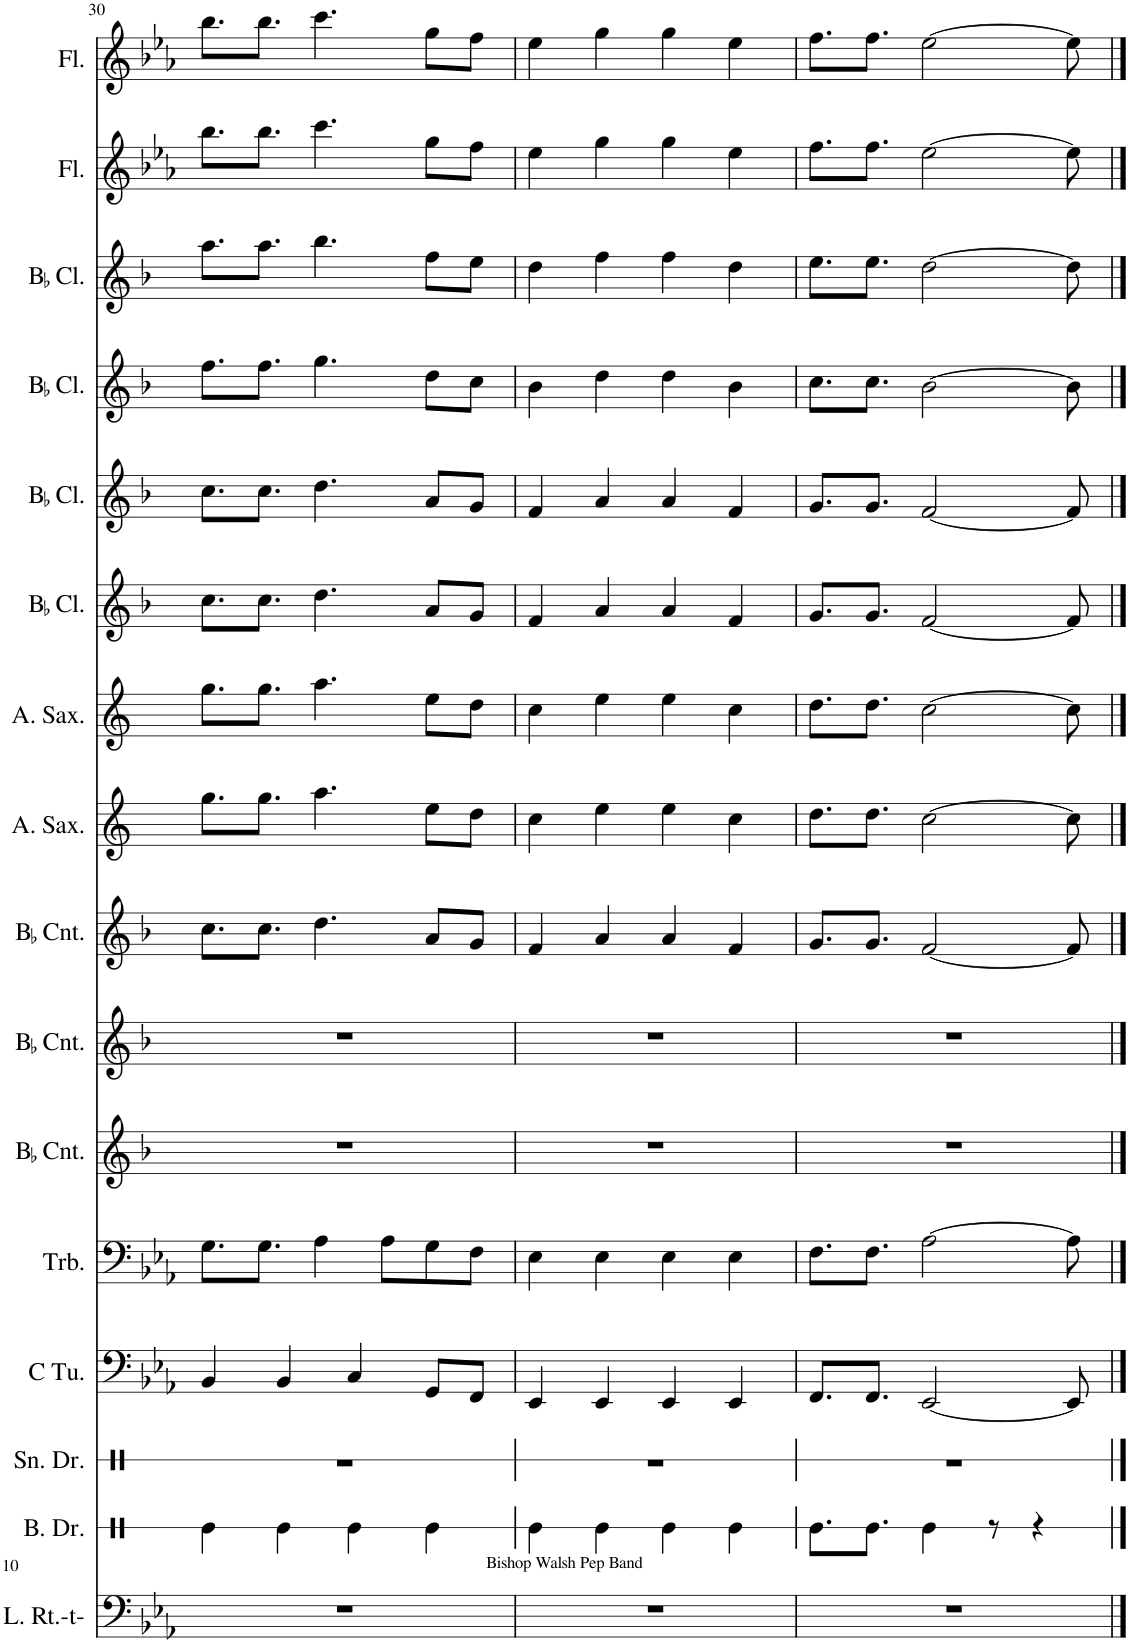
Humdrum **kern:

**kern	**kern	**kern	**kern	**kern	**kern	**kern	**kern	**kern	**kern	**kern	**kern	**kern	**kern	**kern	**kern
*part16	*part15	*part14	*part13	*part12	*part11	*part10	*part9	*part8	*part7	*part6	*part5	*part4	*part3	*part2	*part1
*staff16	*staff15	*staff14	*staff13	*staff12	*staff11	*staff10	*staff9	*staff8	*staff7	*staff6	*staff5	*staff4	*staff3	*staff2	*staff1
*I"Low Roto-toms	*I"Bass Drum	*I"Snare Drum	*I"C Tuba	*I"Trombone	*I"BaccidentalFlat Cornet	*I"BaccidentalFlat Cornet	*I"BaccidentalFlat Cornet	*I"Alto Saxophone	*I"Alto Saxophone	*I"BaccidentalFlat Clarinet	*I"BaccidentalFlat Clarinet	*I"BaccidentalFlat Clarinet	*I"BaccidentalFlat Clarinet	*I"Flute	*I"Flute
*I'L. Rt.-t-	*I'B. Dr.	*I'Sn. Dr.	*I'C Tu.	*I'Trb.	*I'BaccidentalFlat Cnt.	*I'BaccidentalFlat Cnt.	*I'BaccidentalFlat Cnt.	*I'A. Sax.	*I'A. Sax.	*I'BaccidentalFlat Cl.	*I'BaccidentalFlat Cl.	*I'BaccidentalFlat Cl.	*I'BaccidentalFlat Cl.	*I'Fl.	*I'Fl.
!!LO:PB:g=z
*clefF4	*clefX	*clefX	*clefF4	*clefF4	*clefG2	*clefG2	*clefG2	*clefG2	*clefG2	*clefG2	*clefG2	*clefG2	*clefG2	*clefG2	*clefG2
*	*	*	*	*	*Trd1c2	*Trd1c2	*Trd1c2	*Trd5c9	*Trd5c9	*Trd1c2	*Trd1c2	*Trd1c2	*Trd1c2	*	*
*k[b-e-a-]	*k[]	*k[]	*k[b-e-a-]	*k[b-e-a-]	*k[b-]	*k[b-]	*k[b-]	*k[]	*k[]	*k[b-]	*k[b-]	*k[b-]	*k[b-]	*k[b-e-a-]	*k[b-e-a-]
*M4/4	*M4/4	*M4/4	*M4/4	*M4/4	*M4/4	*M4/4	*M4/4	*M4/4	*M4/4	*M4/4	*M4/4	*M4/4	*M4/4	*M4/4	*M4/4
=30	=30	=30	=30	=30	=30	=30	=30	=30	=30	=30	=30	=30	=30	=30	=30
1r	4Re\	1r	4BB-/	8.G\L	1r	1r	8.cc\L	8.gg\L	8.gg\L	8.cc\L	8.cc\L	8.ff\L	8.aa\L	8.bb-\L	8.bb-\L
.	.	.	.	8.G\J	.	.	8.cc\J	8.gg\J	8.gg\J	8.cc\J	8.cc\J	8.ff\J	8.aa\J	8.bb-\J	8.bb-\J
.	4Re\	.	4BB-/	.	.	.	.	.	.	.	.	.	.	.	.
.	.	.	.	4A-\	.	.	4.dd\	4.aa\	4.aa\	4.dd\	4.dd\	4.gg\	4.bb-\	4.ccc\	4.ccc\
.	4Re\	.	4C/	.	.	.	.	.	.	.	.	.	.	.	.
.	.	.	.	8A-\L	.	.	.	.	.	.	.	.	.	.	.
.	4Re\	.	8GG/L	8G\	.	.	8a/L	8ee\L	8ee\L	8a/L	8a/L	8dd\L	8ff\L	8gg\L	8gg\L
.	.	.	8FF/J	8F\J	.	.	8g/J	8dd\J	8dd\J	8g/J	8g/J	8cc\J	8ee\J	8ff\J	8ff\J
=31	=31	=31	=31	=31	=31	=31	=31	=31	=31	=31	=31	=31	=31	=31	=31
1r	4Re\	1r	4EE-/	4E-\	1r	1r	4f/	4cc\	4cc\	4f/	4f/	4b-\	4dd\	4ee-\	4ee-\
.	4Re\	.	4EE-/	4E-\	.	.	4a/	4ee\	4ee\	4a/	4a/	4dd\	4ff\	4gg\	4gg\
.	4Re\	.	4EE-/	4E-\	.	.	4a/	4ee\	4ee\	4a/	4a/	4dd\	4ff\	4gg\	4gg\
.	4Re\	.	4EE-/	4E-\	.	.	4f/	4cc\	4cc\	4f/	4f/	4b-\	4dd\	4ee-\	4ee-\
=32	=32	=32	=32	=32	=32	=32	=32	=32	=32	=32	=32	=32	=32	=32	=32
1r	8.Re\L	1r	8.FF/L	8.F\L	1r	1r	8.g/L	8.dd\L	8.dd\L	8.g/L	8.g/L	8.cc\L	8.ee\L	8.ff\L	8.ff\L
.	8.Re\J	.	8.FF/J	8.F\J	.	.	8.g/J	8.dd\J	8.dd\J	8.g/J	8.g/J	8.cc\J	8.ee\J	8.ff\J	8.ff\J
.	4Re\	.	[2EE-/	[2A-\	.	.	[2f/	[2cc\	[2cc\	[2f/	[2f/	[2b-\	[2dd\	[2ee-\	[2ee-\
.	8r	.	.	.	.	.	.	.	.	.	.	.	.	.	.
.	4r	.	.	.	.	.	.	.	.	.	.	.	.	.	.
.	.	.	8EE-/]	8A-\]	.	.	8f/]	8cc\]	8cc\]	8f/]	8f/]	8b-\]	8dd\]	8ee-\]	8ee-\]
==	==	==	==	==	==	==	==	==	==	==	==	==	==	==	==
*-	*-	*-	*-	*-	*-	*-	*-	*-	*-	*-	*-	*-	*-	*-	*-
